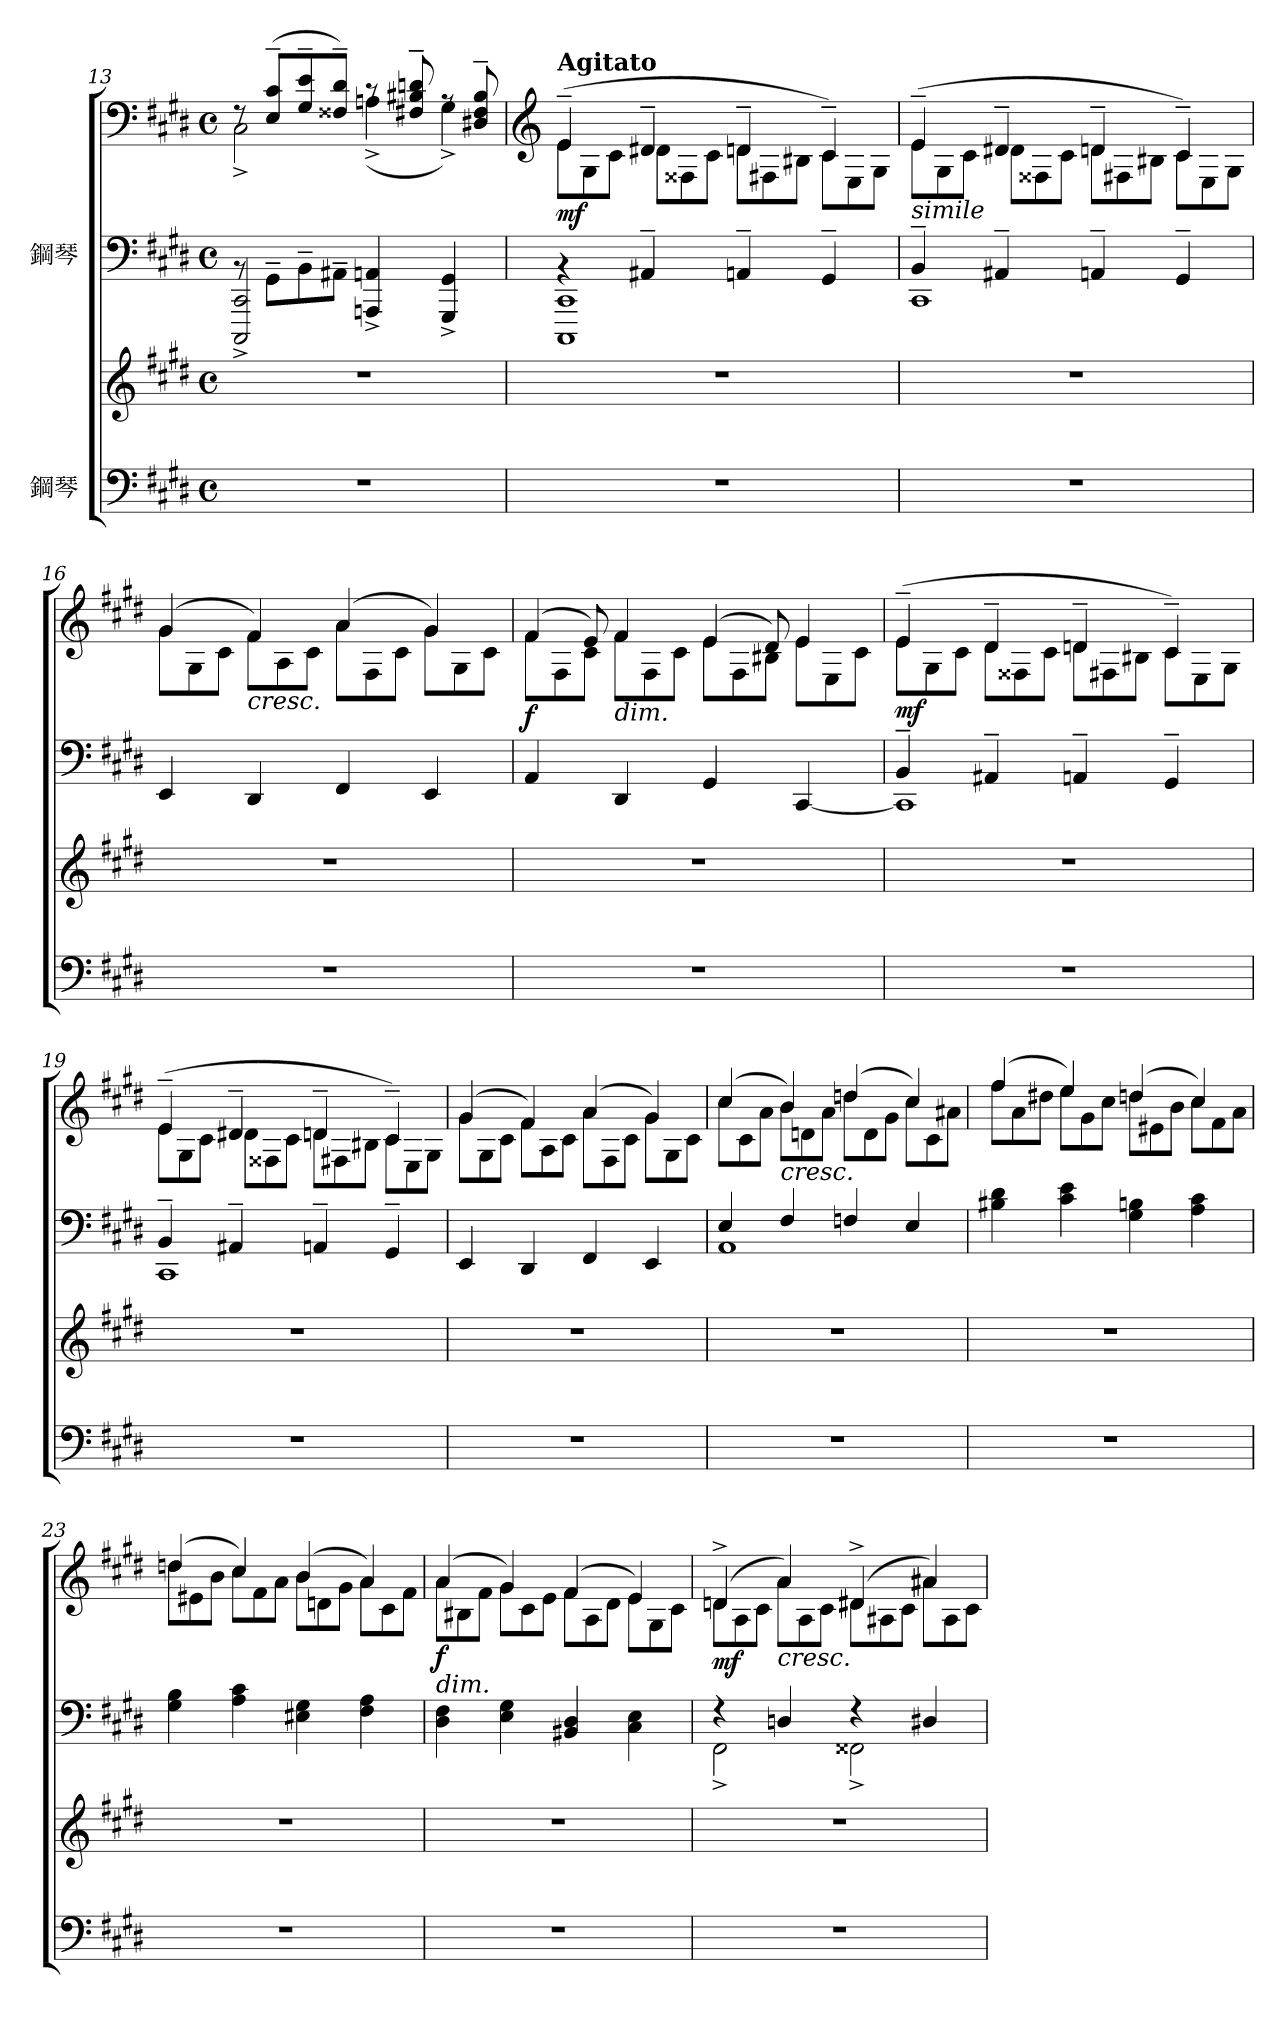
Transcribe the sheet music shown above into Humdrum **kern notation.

**kern	**kern	**kern	**kern	**dynam
*part2	*part2	*part1	*part1	*part1
*staff4	*staff3	*staff2	*staff1	*staff1/2
*I"鋼琴	*	*I"鋼琴	*	*
*clefF4	*clefG2	*clefF4	*clefF4	*
*k[f#c#g#d#]	*k[f#c#g#d#]	*k[f#c#g#d#]	*k[f#c#g#d#]	*
*M4/4	*M4/4	*M4/4	*M4/4	*
*met(c)	*met(c)	*met(c)	*met(c)	*
=13	=13	=13	=13	=13
*	*	*^	*^	*
1r	1r	8rBB	2CCC#/^ 2CC#/^	8rF	2C#^\	.
.	.	8GG#~\L	.	(>8E/~ 8c#/~L	.	.
.	.	8BB~\	.	8G#/~ 8e/~	.	.
.	.	8AA#X~\J	.	8F##X/~ 8d#/~J)	.	.
.	.	4AAAn/^ 4AAn/^	2ryy	8rc	(<4An^\	.
.	.	.	.	8F#X/~ 8B#X/~ 8dn/~	.	.
.	.	4GGG#/^ 4GG#/^	.	8rA	4G#^\)	.
.	.	.	.	8D#X/~ 8F#/~ 8B#/~	.	.
!!LO:LB:g=z	!!
=14	=14	=14	=14	=14	=14	=14
*	*	*	*	*clefG2	*	*
*	*	*	*	*	*Xtuplet	*
*	*	*	*	*MM84	*	*
!	!	!	!	!LO:TX:a:B:t=Agitato	!	!
!	!	!	!	!	!	!LO:DY:b
1r	1r	4rBB	1CCC# 1CC#	(>4e~/	12e\L	mf
.	.	.	.	.	12G#\	.
.	.	.	.	.	12c#\J	.
*	*	*	*	*MM128	*	*
.	.	4AA#X~/	.	4d#X~/	12d#\L	.
.	.	.	.	.	12F##X\	.
.	.	.	.	.	12c#\J	.
*	*	*	*	*MM140	*	*
.	.	4AAn~/	.	4dn~/	12d\L	.
.	.	.	.	.	12F#X\	.
.	.	.	.	.	12B#X\J	.
*	*	*	*	*MM162	*	*
.	.	4GG#~/	.	4c#~/)	12c#\L	.
.	.	.	.	.	12E\	.
.	.	.	.	.	12G#\J	.
=15	=15	=15	=15	=15	=15	=15
!	!	!	!	!LO:TX:b:i:t=simile	!	!
1r	1r	4BB~/	1CC#	(>4e~/	12e\L	.
.	.	.	.	.	12G#\	.
.	.	.	.	.	12c#\J	.
.	.	4AA#X~/	.	4d#X~/	12d#\L	.
.	.	.	.	.	12F##X\	.
.	.	.	.	.	12c#\J	.
.	.	4AAn~/	.	4dn~/	12d\L	.
.	.	.	.	.	12F#X\	.
.	.	.	.	.	12B#X\J	.
.	.	4GG#~/	.	4c#~/)	12c#\L	.
.	.	.	.	.	12E\	.
.	.	.	.	.	12G#\J	.
*	*	*v	*v	*	*	*
=16	=16	=16	=16	=16	=16
1r	1r	4EE/	(>4g#/	12g#\L	.
.	.	.	.	12G#\	.
.	.	.	.	12c#\J	.
!	!	!	!LO:TX:b:i:t=cresc.	!	!
.	.	4DD#/	4f#/)	12f#\L	.
.	.	.	.	12A\	.
.	.	.	.	12c#\J	.
.	.	4FF#/	(>4a/	12a\L	.
.	.	.	.	12F#\	.
.	.	.	.	12c#\J	.
.	.	4EE/	4g#/)	12g#\L	.
.	.	.	.	12G#\	.
.	.	.	.	12c#\J	.
!!LO:LB:g=z	!!
=17	=17	=17	=17	=17	=17
!	!	!	!	!	!LO:DY:b
1r	1r	4AA/	(>6f#/	12f#\L	f
.	.	.	.	12F#\	.
.	.	.	12e/)	12c#\J	.
!	!	!	!LO:TX:b:i:t=dim.	!	!
.	.	4DD#/	4f#/	12f#\L	.
.	.	.	.	12F#\	.
.	.	.	.	12c#\J	.
.	.	4GG#/	(>6e/	12e\L	.
.	.	.	.	12F#\	.
.	.	.	12d#/)	12B#X\J	.
.	.	[4CC#/	4e/	12e\L	.
.	.	.	.	12E\	.
.	.	.	.	12c#\J	.
=18	=18	=18	=18	=18	=18
*	*	*^	*	*	*
!	!	!	!	!	!	!LO:DY:b
1r	1r	4BB~/	1CC#]	(>4e~/	12e\L	mf
.	.	.	.	.	12G#\	.
.	.	.	.	.	12c#\J	.
.	.	4AA#X~/	.	4d#~/	12d#\L	.
.	.	.	.	.	12F##X\	.
.	.	.	.	.	12c#\J	.
.	.	4AAn~/	.	4dn~/	12d\L	.
.	.	.	.	.	12F#X\	.
.	.	.	.	.	12B#X\J	.
.	.	4GG#~/	.	4c#~/)	12c#\L	.
.	.	.	.	.	12E\	.
.	.	.	.	.	12G#\J	.
=19	=19	=19	=19	=19	=19	=19
1r	1r	4BB~/	1CC#	(>4e~/	12e\L	.
.	.	.	.	.	12G#\	.
.	.	.	.	.	12c#\J	.
.	.	4AA#X~/	.	4d#X~/	12d#\L	.
.	.	.	.	.	12F##X\	.
.	.	.	.	.	12c#\J	.
.	.	4AAn~/	.	4dn~/	12d\L	.
.	.	.	.	.	12F#X\	.
.	.	.	.	.	12B#X\J	.
.	.	4GG#~/	.	4c#~/)	12c#\L	.
.	.	.	.	.	12E\	.
.	.	.	.	.	12G#\J	.
*	*	*v	*v	*	*	*
!!LO:PB:g=z	!!
=20	=20	=20	=20	=20	=20
1r	1r	4EE/	(>4g#/	12g#\L	.
.	.	.	.	12G#\	.
.	.	.	.	12c#\J	.
.	.	4DD#/	4f#/)	12f#\L	.
.	.	.	.	12A\	.
.	.	.	.	12c#\J	.
.	.	4FF#/	(>4a/	12a\L	.
.	.	.	.	12F#\	.
.	.	.	.	12c#\J	.
.	.	4EE/	4g#/)	12g#\L	.
.	.	.	.	12G#\	.
.	.	.	.	12c#\J	.
=21	=21	=21	=21	=21	=21
*	*	*^	*	*	*
1r	1r	4E/	1AA	(>4cc#/	12cc#\L	.
.	.	.	.	.	12c#\	.
.	.	.	.	.	12a\J	.
!	!	!	!	!LO:TX:b:i:t=cresc.	!	!
.	.	4F#/	.	4b/)	12b\L	.
.	.	.	.	.	12dn\	.
.	.	.	.	.	12a\J	.
.	.	4Fn/	.	(>4ddn/	12dd\L	.
.	.	.	.	.	12d\	.
.	.	.	.	.	12g#\J	.
.	.	4E/	.	4cc#/)	12cc#\L	.
.	.	.	.	.	12c#\	.
.	.	.	.	.	12a#X\J	.
*	*	*v	*v	*	*	*
=22	=22	=22	=22	=22	=22
1r	1r	4B#X\ 4d#\	(>4ff#/	12ff#\L	.
.	.	.	.	12a\	.
.	.	.	.	12dd#X\J	.
.	.	4c#\ 4e\	4ee/)	12ee\L	.
.	.	.	.	12g#\	.
.	.	.	.	12cc#\J	.
.	.	4G#\ 4Bn\	(>4ddn/	12dd\L	.
.	.	.	.	12e#X\	.
.	.	.	.	12b\J	.
.	.	4A\ 4c#\	4cc#/)	12cc#\L	.
.	.	.	.	12f#\	.
.	.	.	.	12a\J	.
!!LO:LB:g=z	!!
=23	=23	=23	=23	=23	=23
1r	1r	4G#\ 4B\	(>4ddn/	12dd\L	.
.	.	.	.	12e#X\	.
.	.	.	.	12b\J	.
.	.	4A\ 4c#\	4cc#/)	12cc#\L	.
.	.	.	.	12f#\	.
.	.	.	.	12a\J	.
.	.	4E#X\ 4G#\	(>4b/	12b\L	.
.	.	.	.	12dn\	.
.	.	.	.	12g#\J	.
.	.	4F#\ 4A\	4a/)	12a\L	.
.	.	.	.	12c#\	.
.	.	.	.	12f#\J	.
=24	=24	=24	=24	=24	=24
!	!	!	!LO:TX:b:i:t=dim.	!	!
!	!	!	!	!	!LO:DY:b
1r	1r	4D#\ 4F#\	(>4a/	12a\L	f
.	.	.	.	12B#X\	.
.	.	.	.	12f#\J	.
.	.	4E\ 4G#\	4g#/)	12g#\L	.
.	.	.	.	12c#\	.
.	.	.	.	12e\J	.
.	.	4BB#X/ 4D#/	(>4f#/	12f#\L	.
.	.	.	.	12A\	.
.	.	.	.	12d#\J	.
.	.	4C#\ 4E\	4e/)	12e\L	.
.	.	.	.	12G#\	.
.	.	.	.	12c#\J	.
=25	=25	=25	=25	=25	=25
*	*	*^	*	*	*
!	!	!	!	!	!	!LO:DY:b
1r	1r	4r	2FF#^\	(>4dn^/	12d\L	mf
.	.	.	.	.	12A\	.
.	.	.	.	.	12c#\J	.
!	!	!	!	!LO:TX:b:i:t=cresc.	!	!
.	.	4Dn/	.	4a/)	12a\L	.
.	.	.	.	.	12A\	.
.	.	.	.	.	12c#\J	.
.	.	4r	2FF##X^\	(>4d#X^/	12d#\L	.
.	.	.	.	.	12A#X\	.
.	.	.	.	.	12c#\J	.
.	.	4D#X/	.	4a#X/)	12a#\L	.
.	.	.	.	.	12A#\	.
.	.	.	.	.	12c#\J	.
*	*	*v	*v	*	*	*
*	*	*	*v	*v	*
=	=	=	=	=
*-	*-	*-	*-	*-
